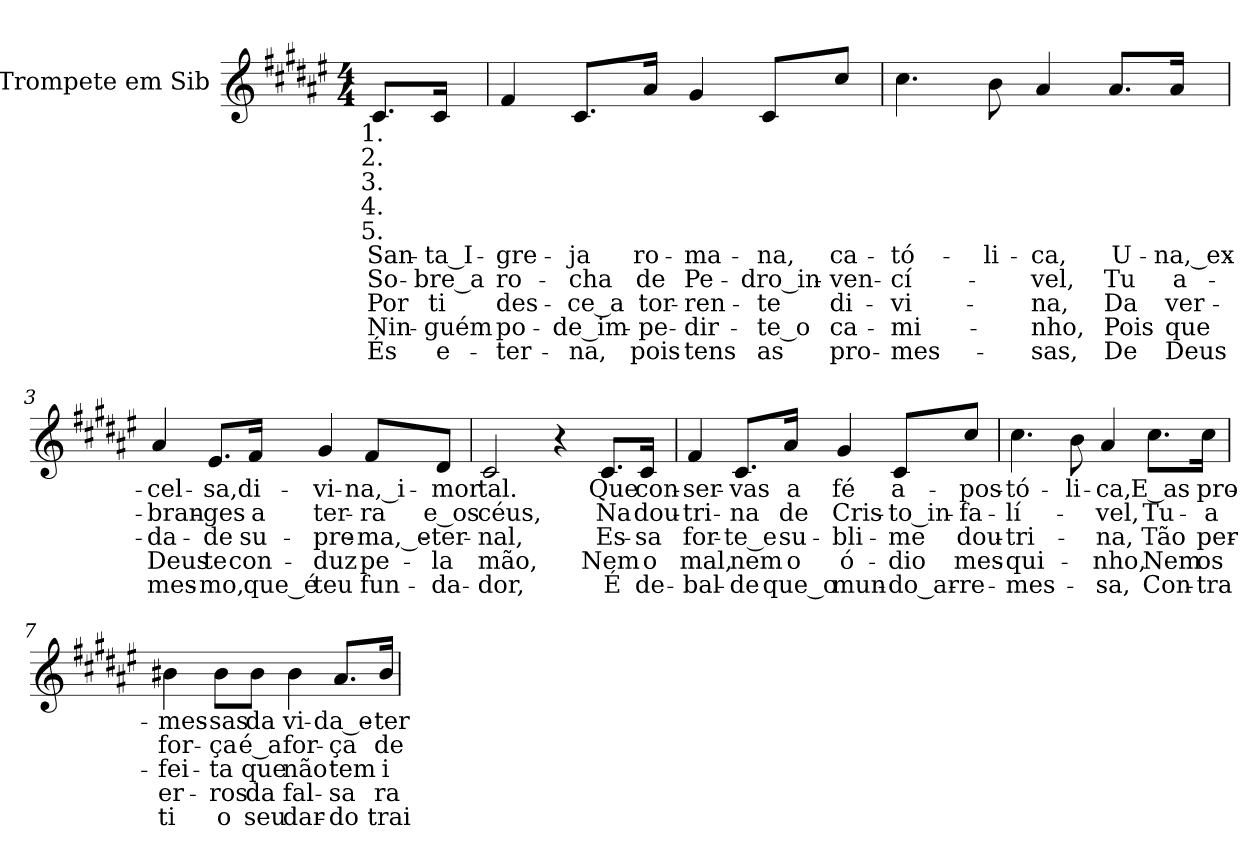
**kern	**text	**text	**text	**text	**text
*part1	*part1	*part1	*part1	*part1	*part1
*staff1	*staff1	*staff1	*staff1	*staff1	*staff1
*I"Trompete em Sib	*	*	*	*	*
*I'Tpte.	*	*	*	*	*
!!LO:PB:g=z
*clefG2	*	*	*	*	*
*ITrd1c2	*	*	*	*	*
*k[f#c#g#d#]	*	*	*	*	*
*E:	*	*	*	*	*
*M4/4	*	*	*	*	*
*MM92	*	*	*	*	*
=	=	=	=	=	=
!LO:TX:b:cj:t=1.	!	!	!	!	!
!LO:TX:b:cj:t=2.	!	!	!	!	!
!LO:TX:b:cj:t=3.	!	!	!	!	!
!LO:TX:b:cj:t=4.	!	!	!	!	!
!LO:TX:b:cj:t=5.	!	!	!	!	!
!	!LO:LY:b:color=#000000	!LO:LY:b:color=#000000	!LO:LY:b:color=#000000	!LO:LY:b:color=#000000	!LO:LY:b:color=#000000
8.Bi/L	San-	So-	Por	Nin-	És
!	!LO:LY:b:color=#000000	!LO:LY:b:color=#000000	!LO:LY:b:color=#000000	!LO:LY:b:color=#000000	!LO:LY:b:color=#000000
16Bi/Jk	-ta_I-	-bre_a	ti	-guém	e-
=1	=1	=1	=1	=1	=1
!	!LO:LY:b:color=#000000	!LO:LY:b:color=#000000	!LO:LY:b:color=#000000	!LO:LY:b:color=#000000	!LO:LY:b:color=#000000
4ei/	-gre-	ro-	des-	po-	-ter-
!	!LO:LY:b:color=#000000	!LO:LY:b:color=#000000	!LO:LY:b:color=#000000	!LO:LY:b:color=#000000	!LO:LY:b:color=#000000
8.Bi/L	-ja	-cha	-ce_a	-de_im-	-na,
!	!LO:LY:b:color=#000000	!LO:LY:b:color=#000000	!LO:LY:b:color=#000000	!LO:LY:b:color=#000000	!LO:LY:b:color=#000000
16g#i/Jk	ro-	de	tor-	-pe-	pois
!	!LO:LY:b:color=#000000	!LO:LY:b:color=#000000	!LO:LY:b:color=#000000	!LO:LY:b:color=#000000	!LO:LY:b:color=#000000
4f#i/	-ma-	Pe-	-ren-	-dir-	tens
!	!LO:LY:b:color=#000000	!LO:LY:b:color=#000000	!LO:LY:b:color=#000000	!LO:LY:b:color=#000000	!LO:LY:b:color=#000000
8Bi/L	-na,	-dro_in-	-te	-te_o	as
!	!LO:LY:b:color=#000000	!LO:LY:b:color=#000000	!LO:LY:b:color=#000000	!LO:LY:b:color=#000000	!LO:LY:b:color=#000000
8bi/J	ca-	-ven-	di-	ca-	pro-
=2	=2	=2	=2	=2	=2
!	!LO:LY:b:color=#000000	!LO:LY:b:color=#000000	!LO:LY:b:color=#000000	!LO:LY:b:color=#000000	!LO:LY:b:color=#000000
4.bi\	-tó-	-cí-	-vi-	-mi-	-mes-
!	!LO:LY:b:color=#000000	!	!	!	!
8ai\	-li-	.	.	.	.
!	!LO:LY:b:color=#000000	!LO:LY:b:color=#000000	!LO:LY:b:color=#000000	!LO:LY:b:color=#000000	!LO:LY:b:color=#000000
4g#i/	-ca,	-vel,	-na,	-nho,	-sas,
!	!LO:LY:b:color=#000000	!LO:LY:b:color=#000000	!LO:LY:b:color=#000000	!LO:LY:b:color=#000000	!LO:LY:b:color=#000000
8.g#i/L	U-	Tu	Da	Pois	De
!	!LO:LY:b:color=#000000	!LO:LY:b:color=#000000	!LO:LY:b:color=#000000	!LO:LY:b:color=#000000	!LO:LY:b:color=#000000
16g#i/Jk	-na,_ex-	a-	ver-	que	Deus
=3	=3	=3	=3	=3	=3
!	!LO:LY:b:color=#000000	!LO:LY:b:color=#000000	!LO:LY:b:color=#000000	!LO:LY:b:color=#000000	!LO:LY:b:color=#000000
4g#i/	-cel-	-bran-	-da-	Deus	mes-
!	!LO:LY:b:color=#000000	!LO:LY:b:color=#000000	!LO:LY:b:color=#000000	!LO:LY:b:color=#000000	!LO:LY:b:color=#000000
8.d#i/L	-sa,	-ges	-de	te	-mo,
!	!LO:LY:b:color=#000000	!LO:LY:b:color=#000000	!LO:LY:b:color=#000000	!LO:LY:b:color=#000000	!LO:LY:b:color=#000000
16ei/Jk	di-	a	su-	con-	que_é
!	!LO:LY:b:color=#000000	!LO:LY:b:color=#000000	!LO:LY:b:color=#000000	!LO:LY:b:color=#000000	!LO:LY:b:color=#000000
4f#i/	-vi-	ter-	-pre-	-duz	teu
!	!LO:LY:b:color=#000000	!LO:LY:b:color=#000000	!LO:LY:b:color=#000000	!LO:LY:b:color=#000000	!LO:LY:b:color=#000000
8ei/L	-na,_i-	-ra	-ma,_e-	pe-	fun-
!	!LO:LY:b:color=#000000	!LO:LY:b:color=#000000	!LO:LY:b:color=#000000	!LO:LY:b:color=#000000	!LO:LY:b:color=#000000
8c#i/J	-mor	e_os	-ter-	-la	-da-
!!LO:LB:g=z
=4	=4	=4	=4	=4	=4
!	!LO:LY:b:color=#000000	!LO:LY:b:color=#000000	!LO:LY:b:color=#000000	!LO:LY:b:color=#000000	!LO:LY:b:color=#000000
2Bi/	tal.	céus,	-nal,	mão,	-dor,
4r	.	.	.	.	.
!	!LO:LY:b:color=#000000	!LO:LY:b:color=#000000	!LO:LY:b:color=#000000	!LO:LY:b:color=#000000	!LO:LY:b:color=#000000
8.Bi/L	Que	Na	Es-	Nem	É
!	!LO:LY:b:color=#000000	!LO:LY:b:color=#000000	!LO:LY:b:color=#000000	!LO:LY:b:color=#000000	!LO:LY:b:color=#000000
16Bi/Jk	con-	dou-	-sa	o	de-
=5	=5	=5	=5	=5	=5
!	!LO:LY:b:color=#000000	!LO:LY:b:color=#000000	!LO:LY:b:color=#000000	!LO:LY:b:color=#000000	!LO:LY:b:color=#000000
4ei/	-ser-	-tri-	for-	mal,	-bal-
!	!LO:LY:b:color=#000000	!LO:LY:b:color=#000000	!LO:LY:b:color=#000000	!LO:LY:b:color=#000000	!LO:LY:b:color=#000000
8.Bi/L	-vas	-na	-te_e	nem	-de
!	!LO:LY:b:color=#000000	!LO:LY:b:color=#000000	!LO:LY:b:color=#000000	!LO:LY:b:color=#000000	!LO:LY:b:color=#000000
16g#i/Jk	a	de	su-	o	que_o
!	!LO:LY:b:color=#000000	!LO:LY:b:color=#000000	!LO:LY:b:color=#000000	!LO:LY:b:color=#000000	!LO:LY:b:color=#000000
4f#i/	fé	Cris-	-bli-	ó-	mun-
!	!LO:LY:b:color=#000000	!LO:LY:b:color=#000000	!LO:LY:b:color=#000000	!LO:LY:b:color=#000000	!LO:LY:b:color=#000000
8Bi/L	a-	-to_in-	-me	-dio	-do_ar-
!	!LO:LY:b:color=#000000	!LO:LY:b:color=#000000	!LO:LY:b:color=#000000	!LO:LY:b:color=#000000	!LO:LY:b:color=#000000
8bi/J	-pos-	-fa-	dou-	mes-	-re-
=6	=6	=6	=6	=6	=6
!	!LO:LY:b:color=#000000	!LO:LY:b:color=#000000	!LO:LY:b:color=#000000	!LO:LY:b:color=#000000	!LO:LY:b:color=#000000
4.bi\	-tó-	-lí-	-tri-	-qui-	-mes-
!	!LO:LY:b:color=#000000	!	!	!	!
8ai\	-li-	.	.	.	.
!	!LO:LY:b:color=#000000	!LO:LY:b:color=#000000	!LO:LY:b:color=#000000	!LO:LY:b:color=#000000	!LO:LY:b:color=#000000
4g#i/	-ca,	-vel,	-na,	-nho,	-sa,
!	!LO:LY:b:color=#000000	!LO:LY:b:color=#000000	!LO:LY:b:color=#000000	!LO:LY:b:color=#000000	!LO:LY:b:color=#000000
8.bi\L	E_as	Tu-	Tão	Nem	Con-
!	!LO:LY:b:color=#000000	!LO:LY:b:color=#000000	!LO:LY:b:color=#000000	!LO:LY:b:color=#000000	!LO:LY:b:color=#000000
16bi\Jk	pro-	-a	per-	os	-tra
!!LO:LB:g=z
=7	=7	=7	=7	=7	=7
!	!LO:LY:b:color=#000000	!LO:LY:b:color=#000000	!LO:LY:b:color=#000000	!LO:LY:b:color=#000000	!LO:LY:b:color=#000000
4a#Xi\	-mes-	for-	-fei-	er-	ti
!	!LO:LY:b:color=#000000	!LO:LY:b:color=#000000	!LO:LY:b:color=#000000	!LO:LY:b:color=#000000	!LO:LY:b:color=#000000
8a#i\L	-sas	-ça	-ta	-ros	o
!	!LO:LY:b:color=#000000	!LO:LY:b:color=#000000	!LO:LY:b:color=#000000	!LO:LY:b:color=#000000	!LO:LY:b:color=#000000
8a#i\J	da	é_a	que	da	seu
!	!LO:LY:b:color=#000000	!LO:LY:b:color=#000000	!LO:LY:b:color=#000000	!LO:LY:b:color=#000000	!LO:LY:b:color=#000000
4a#i\	vi-	for-	não	fal-	dar-
!	!LO:LY:b:color=#000000	!LO:LY:b:color=#000000	!LO:LY:b:color=#000000	!LO:LY:b:color=#000000	!LO:LY:b:color=#000000
8.g#i/L	-da_e-	-ça	tem	-sa	-do
!	!LO:LY:b:color=#000000	!LO:LY:b:color=#000000	!LO:LY:b:color=#000000	!LO:LY:b:color=#000000	!LO:LY:b:color=#000000
16a#i/Jk	-ter-	de	i-	ra-	trai-
=	=	=	=	=	=
*-	*-	*-	*-	*-	*-
